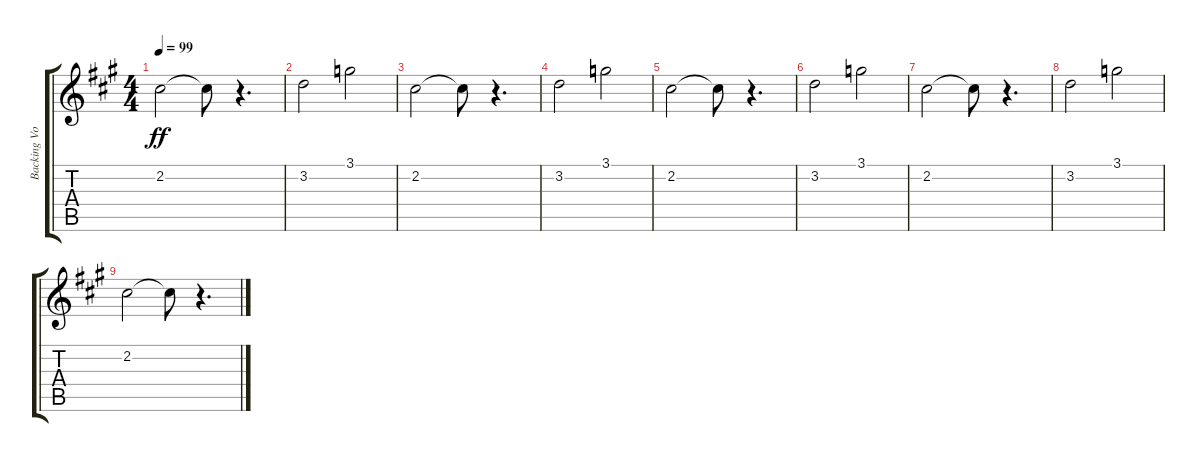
\track ("Backing Vocals" "Backing Vo") {instrument overdrivenguitar}
\staff {score tabs}
\tuning (E4 B3 G3 D3 A2 E2) {hide}
\ts (4 4)
\tempo 99
\clef g2
\ks a
2.2.2{dy ff} 2.2{t}.8 r.4{d} |
3.2.2 3.1.2 |
2.2.2 2.2{t}.8 r.4{d} |
3.2.2 3.1.2 |
2.2.2 2.2{t}.8 r.4{d} |
3.2.2 3.1.2 |
2.2.2 2.2{t}.8 r.4{d} |
3.2.2 3.1.2 |
2.2.2 2.2{t}.8 r.4{d}
